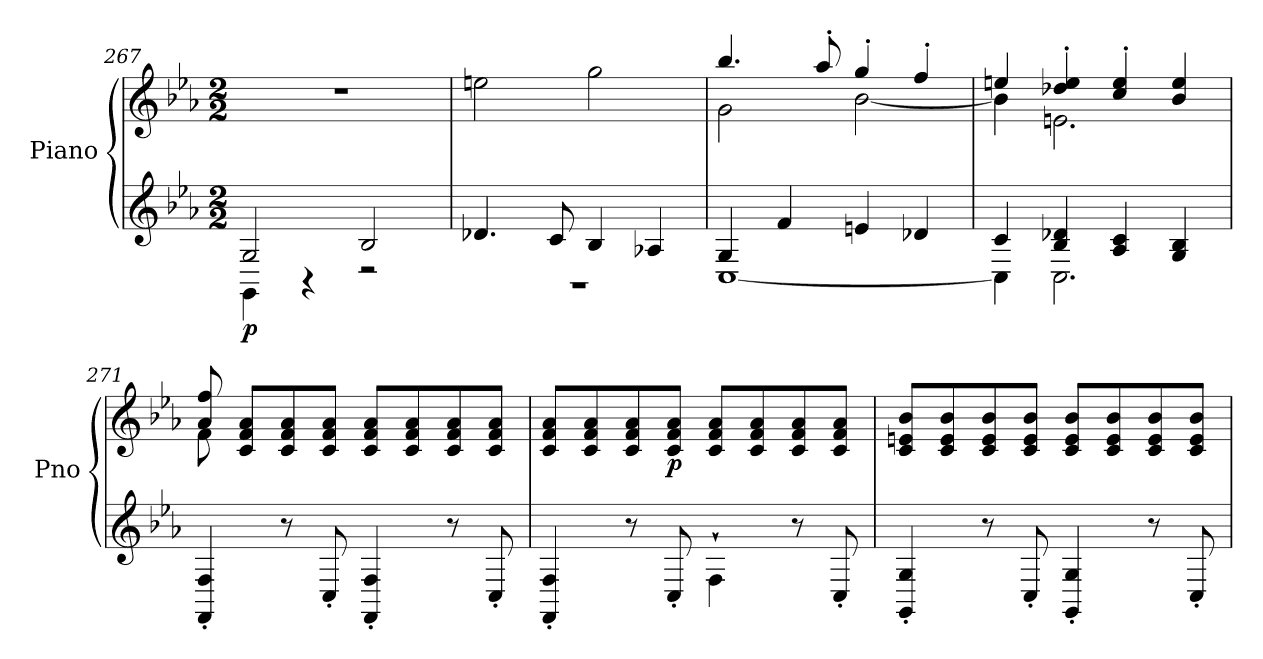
**kern	**kern	**dynam
*part1	*part1	*part1
*staff2	*staff1	*staff1/2
*I"Piano	*	*
*I'Pno	*	*
*clefG2	*clefG2	*
*k[b-e-a-]	*k[b-e-a-]	*
*M2/2	*M2/2	*
=267	=267	=267
*^	*	*
!	!	!	!LO:DY:b=2
2G/	4GG\	1r	p
.	4r	.	.
2B-/	2r	.	.
!!LO:PB:g=z
=268	=268	=268	=268
4.d-X/	1rBB	2een\	.
8c/	.	.	.
4B-/	.	2gg\	.
4A-X/	.	.	.
=269	=269	=269	=269
*	*	*^	*
4G/	[1C	4.bb-/	2g\	.
4f/	.	.	.	.
.	.	8aa-'/	.	.
4en/	.	4gg'/	[2b-\	.
4d-X/	.	4ff'/	.	.
=270	=270	=270	=270	=270
4c/	4C\]	4een/	4b-\]	.
4B-/ 4d-X/	2.C\	4dd-X/' 4ee/'	2.en\	.
4A-/ 4c/	.	4cc/' 4ee/'	.	.
4G/ 4B-/	.	4b-/ 4ee/	.	.
*v	*v	*	*	*
=271	=271	=271	=271
4FF/' 4F/'	8a-/ 8ff/	8f\	.
.	8c/ 8f/ 8a-/L	2..ryy	.
8r	8c/ 8f/ 8a-/	.	.
8C'/	8c/ 8f/ 8a-/J	.	.
4FF/' 4F/'	8c/ 8f/ 8a-/L	.	.
.	8c/ 8f/ 8a-/	.	.
8r	8c/ 8f/ 8a-/	.	.
8C'/	8c/ 8f/ 8a-/J	.	.
*	*v	*v	*
!!LO:LB:g=z
=272	=272	=272
4FF/' 4F/'	8c/ 8f/ 8a-/L	.
.	8c/ 8f/ 8a-/	.
8r	8c/ 8f/ 8a-/	.
!	!	!LO:DY:b
8C'/	8c/ 8f/ 8a-/J	p
4F''\	8c/ 8f/ 8a-/L	.
.	8c/ 8f/ 8a-/	.
8r	8c/ 8f/ 8a-/	.
8C'/	8c/ 8f/ 8a-/J	.
=273	=273	=273
4GG/' 4G/'	8c/ 8en/ 8b-/L	.
.	8c/ 8e/ 8b-/	.
8r	8c/ 8e/ 8b-/	.
8C'/	8c/ 8e/ 8b-/J	.
4GG/' 4G/'	8c/ 8e/ 8b-/L	.
.	8c/ 8e/ 8b-/	.
8r	8c/ 8e/ 8b-/	.
8C'/	8c/ 8e/ 8b-/J	.
=	=	=
*-	*-	*-
